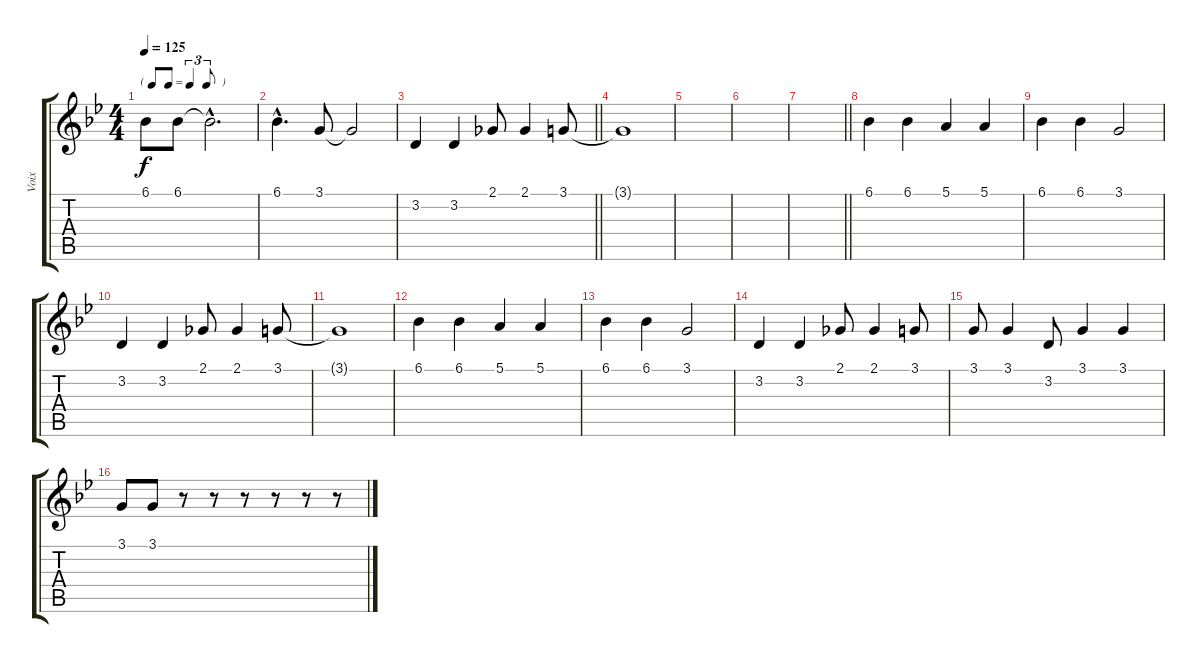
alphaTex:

\track ("Voix" "Voix") {instrument sopranosax}
\staff {score tabs}
\tuning (E4 B3 G3 D3 A2 E2) {hide}
\ts (4 4)
\tf triplet8th
\tempo 125
\clef g2
\ks bb
6.1.8{dy f} 6.1.8 6.1{hac t}.2{d} |
6.1{hac}.4{d} 3.1.8 3.1{t}.2 |
\barLineRight lightlight
3.2.4 3.2.4 2.1.8 2.1.4 3.1.8 |
3.1{t}.1 |
|
|
\barLineRight lightlight
|
6.1.4 6.1.4 5.1.4 5.1.4 |
6.1.4 6.1.4 3.1.2 |
3.2.4 3.2.4 2.1.8 2.1.4 3.1.8 |
3.1{t}.1 |
6.1.4 6.1.4 5.1.4 5.1.4 |
6.1.4 6.1.4 3.1.2 |
3.2.4 3.2.4 2.1.8 2.1.4 3.1.8 |
3.1.8 3.1.4 3.2.8 3.1.4 3.1.4 |
3.1.8 3.1.8 r.8 r.8 r.8 r.8 r.8 r.8
